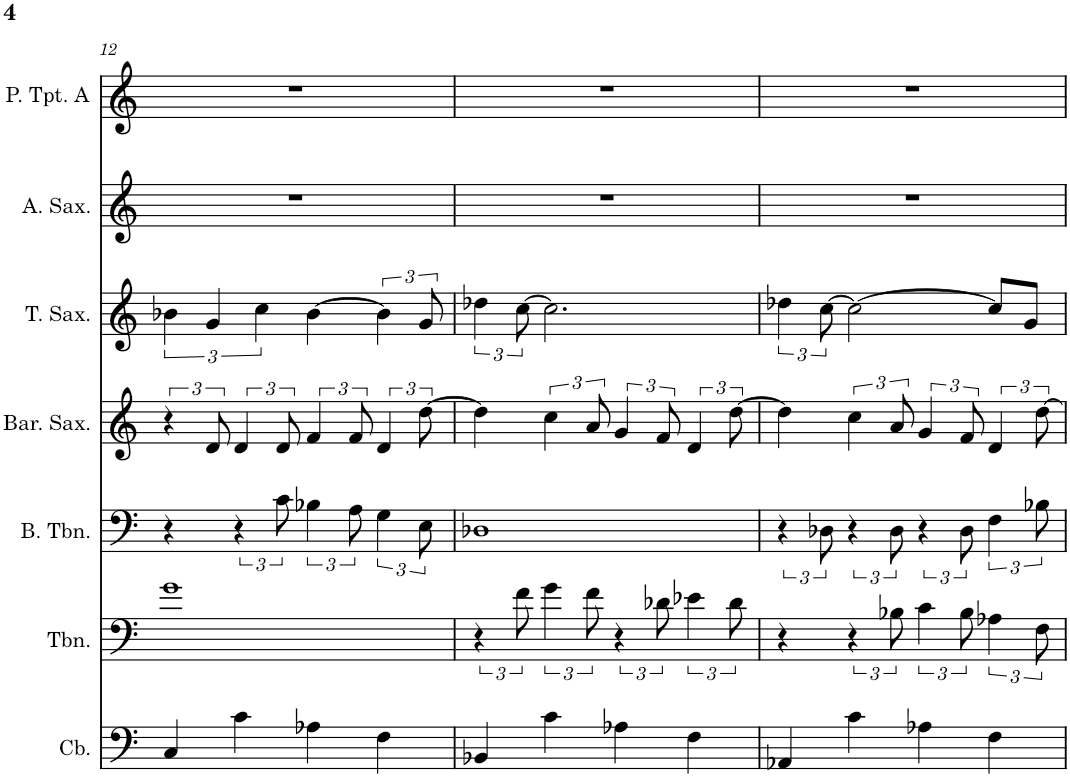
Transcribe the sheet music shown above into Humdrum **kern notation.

**kern	**kern	**kern	**kern	**kern	**kern	**kern
*part7	*part6	*part5	*part4	*part3	*part2	*part1
*staff7	*staff6	*staff5	*staff4	*staff3	*staff2	*staff1
*I"Contrabass	*I"Trombone	*I"Bass Trombone	*I"Baritone Saxophone	*I"Tenor Saxophone	*I"Alto Saxophone	*I"Piccolo Trumpet in A
*I'Cb.	*I'Tbn.	*I'B. Tbn.	*I'Bar. Sax.	*I'T. Sax.	*I'A. Sax.	*I'P. Tpt. A
!!LO:PB:g=z
*clefF4	*clefF4	*clefF4	*clefG2	*clefG2	*clefG2	*clefG2
*Trd7c12	*	*	*Trd12c21	*Trd8c14	*Trd5c9	*Trd-5c-9
*k[]	*k[]	*k[]	*k[]	*k[]	*k[]	*k[]
*M4/4	*M4/4	*M4/4	*M4/4	*M4/4	*M4/4	*M4/4
=12	=12	=12	=12	=12	=12	=12
4C/	1g	4r	6r	6b-X\	1r	1r
.	.	.	12d/	6g/	.	.
4c\	.	6r	6d/	.	.	.
.	.	.	.	6cc\	.	.
.	.	12c\	12d/	.	.	.
4A-X\	.	6B-X\	6f/	[4b-\	.	.
.	.	12A\	12f/	.	.	.
4F\	.	6G\	6d/	6b-\]	.	.
.	.	12E\	[12dd\	12g/	.	.
=13	=13	=13	=13	=13	=13	=13
4BB-X/	6r	1D-X	4dd\]	6dd-X\	1r	1r
.	12f\	.	.	[12cc\	.	.
4c\	6g\	.	6cc\	2.cc\]	.	.
.	12f\	.	12a/	.	.	.
4A-X\	6r	.	6g/	.	.	.
.	12d-X\	.	12f/	.	.	.
4F\	6e-X\	.	6d/	.	.	.
.	12d-\	.	[12dd\	.	.	.
=14	=14	=14	=14	=14	=14	=14
4AA-X/	4r	6r	4dd\]	6dd-X\	1r	1r
.	.	12D-X\	.	[12cc\	.	.
4c\	6r	6r	6cc\	2cc\_	.	.
.	12B-X\	12D-\	12a/	.	.	.
4A-X\	6c\	6r	6g/	.	.	.
.	12B-\	12D-\	12f/	.	.	.
4F\	6A-X\	6F\	6d/	8cc/L]	.	.
.	.	.	.	8g/J	.	.
.	12F\	12B-X\	[12dd\	.	.	.
=	=	=	=	=	=	=
*-	*-	*-	*-	*-	*-	*-
